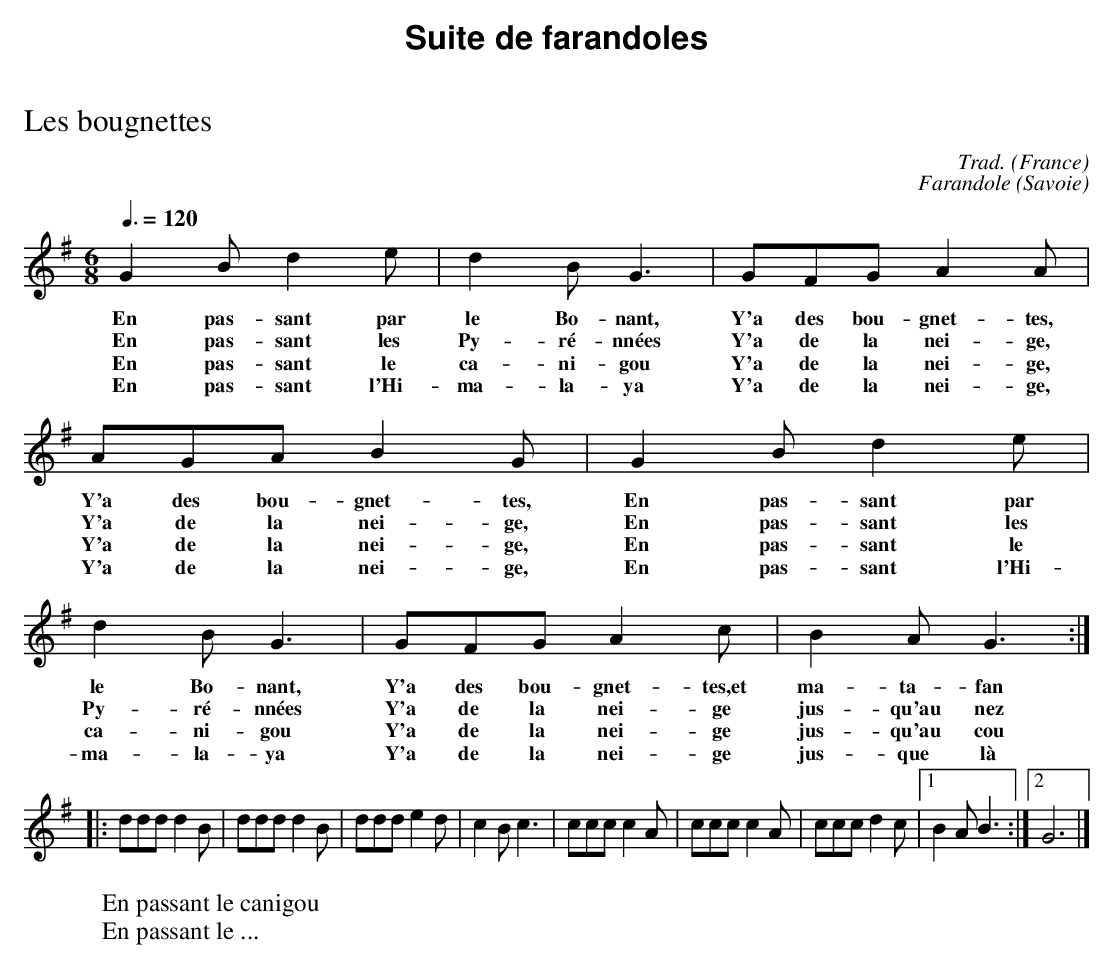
X:1
T:Les bougnettes
O:France
C:Trad.
M:6/8
L:1/8
Q:3/8=120
K:G
G2B d2e|d2B G3|GFG A2A|AGA B2G|G2B d2e|d2B G3|GFG A2c|B2 A G3::
w:En pas-sant par le Bo-nant, Y'a des bou-gnet-tes, Y'a des bou-gnet-tes, En pas-sant par le Bo-nant, Y'a des bou-gnet-tes,et ma-ta-fan
w:En pas-sant les Py-ré-nnées Y'a de la nei-ge, Y'a de la nei-ge, En pas-sant les Py-ré-nnées Y'a de la nei-ge jus-qu'au nez
w:En pas-sant le ca-ni-gou Y'a de la nei-ge, Y'a de la nei-ge, En pas-sant le ca-ni-gou Y'a de la nei-ge jus-qu'au cou
w:En pas-sant l'Hi-ma-la-ya Y'a de la nei-ge, Y'a de la nei-ge, En pas-sant l'Hi-ma-la-ya Y'a de la nei-ge jus-que là
ddd d2B|ddd d2B|ddd e2d|c2B c3|ccc c2A|ccc c2A|ccc d2c|1 B2A B3:|2G6|]
W:En passant le canigou
W:En passant le ...
